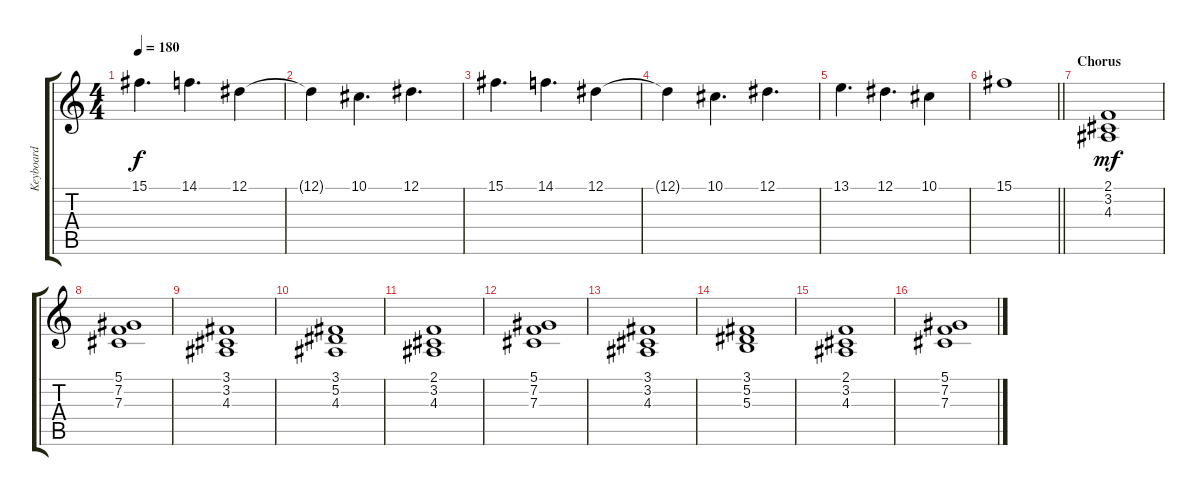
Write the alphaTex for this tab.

\track ("Keyboard" "Keyboard") {instrument stringensemble1}
\staff {score tabs}
\tuning (Eb4 Bb3 Gb3 Db3 Ab2 Eb2) {hide}
\ts (4 4)
\tempo 180
\clef g2
\ks c
15.1.4{d dy f} 14.1.4{d} 12.1.4 |
12.1{t}.4 10.1.4{d} 12.1.4{d} |
15.1.4{d} 14.1.4{d} 12.1.4 |
12.1{t}.4 10.1.4{d} 12.1.4{d} |
13.1.4{d} 12.1.4{d} 10.1.4 |
\barLineRight lightlight
15.1.1 |
\section ("" "Chorus")
(2.1 3.2 4.3).1{dy mf} |
(5.1 7.2 7.3).1 |
(3.1 3.2 4.3).1 |
(3.1 5.2 4.3).1 |
(2.1 3.2 4.3).1 |
(5.1 7.2 7.3).1 |
(3.1 3.2 4.3).1 |
(3.1 5.2 5.3).1 |
(2.1 3.2 4.3).1 |
(5.1 7.2 7.3).1
